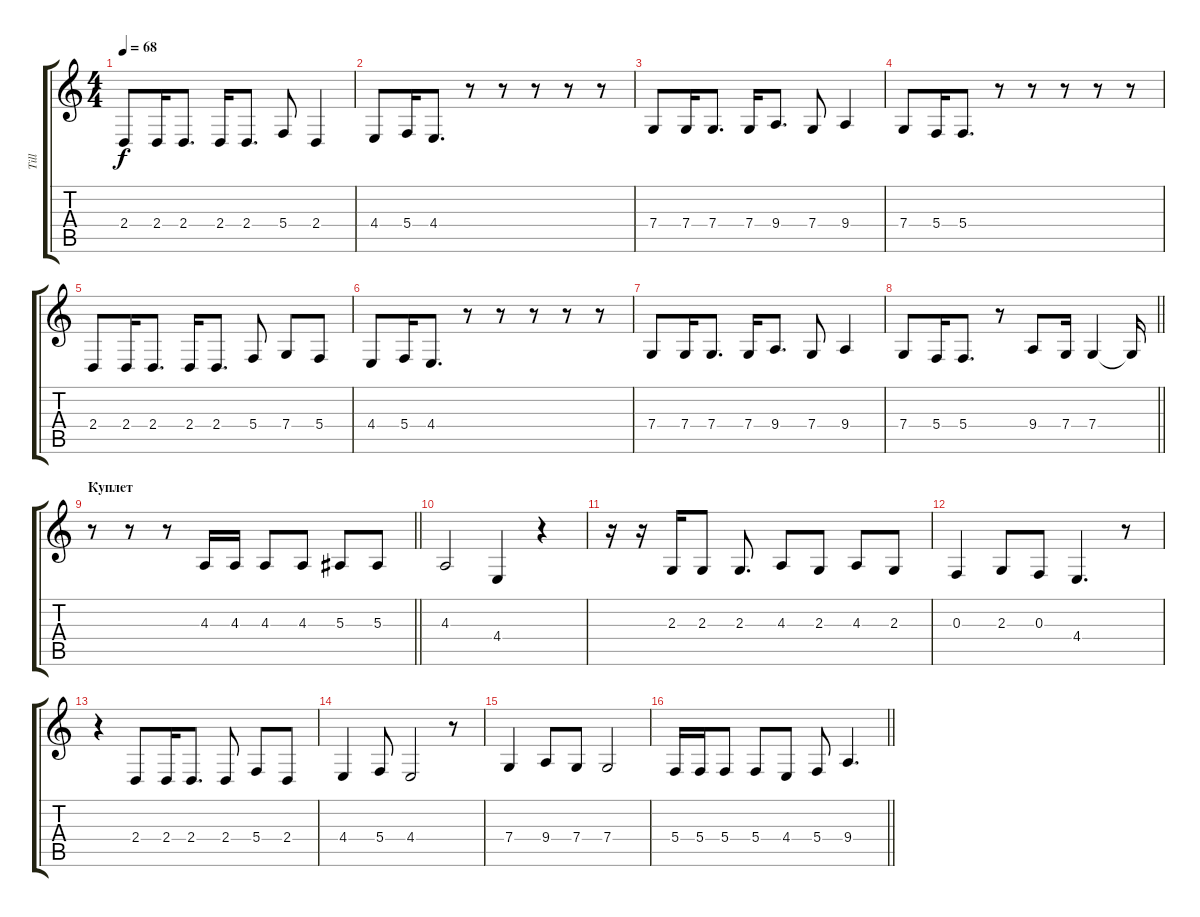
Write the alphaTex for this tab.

\track ("Till" "Till") {mute instrument cello}
\staff {score tabs}
\tuning (D4 A3 F3 C3 G2 C2) {hide}
\ts (4 4)
\tempo 68
\clef g2
\ks c
2.4.8{dy f} 2.4.16 2.4.8{d} 2.4.16 2.4.8{d} 5.4.8 2.4.4 |
4.4.8 5.4.16 4.4.8{d} r.8 r.8 r.8 r.8 r.8 |
7.4.8 7.4.16 7.4.8{d} 7.4.16 9.4.8{d} 7.4.8 9.4.4 |
7.4.8 5.4.16 5.4.8{d} r.8 r.8 r.8 r.8 r.8 |
2.4.8 2.4.16 2.4.8{d} 2.4.16 2.4.8{d} 5.4.8 7.4.8 5.4.8 |
4.4.8 5.4.16 4.4.8{d} r.8 r.8 r.8 r.8 r.8 |
7.4.8 7.4.16 7.4.8{d} 7.4.16 9.4.8{d} 7.4.8 9.4.4 |
\barLineRight lightlight
7.4.8 5.4.16 5.4.8{d} r.8 9.4.8 7.4.16 7.4.4 7.4{t}.16 |
\section ("" "Куплет ")
\barLineRight lightlight
r.8 r.8 r.8 4.3.16 4.3.16 4.3.8 4.3.8 5.3.8 5.3.8 |
4.3.2 4.4.4 r.4 |
r.16 r.16 2.3.16 2.3.8 2.3.8{d} 4.3.8 2.3.8 4.3.8 2.3.8 |
0.3.4 2.3.8 0.3.8 4.4.4{d} r.8 |
r.4 2.4.8 2.4.16 2.4.8{d} 2.4.8 5.4.8 2.4.8 |
4.4.4 5.4.8 4.4.2 r.8 |
7.4.4 9.4.8 7.4.8 7.4.2 |
\barLineRight lightlight
5.4.16 5.4.16 5.4.8 5.4.8 4.4.8 5.4.8 9.4.4{d}
